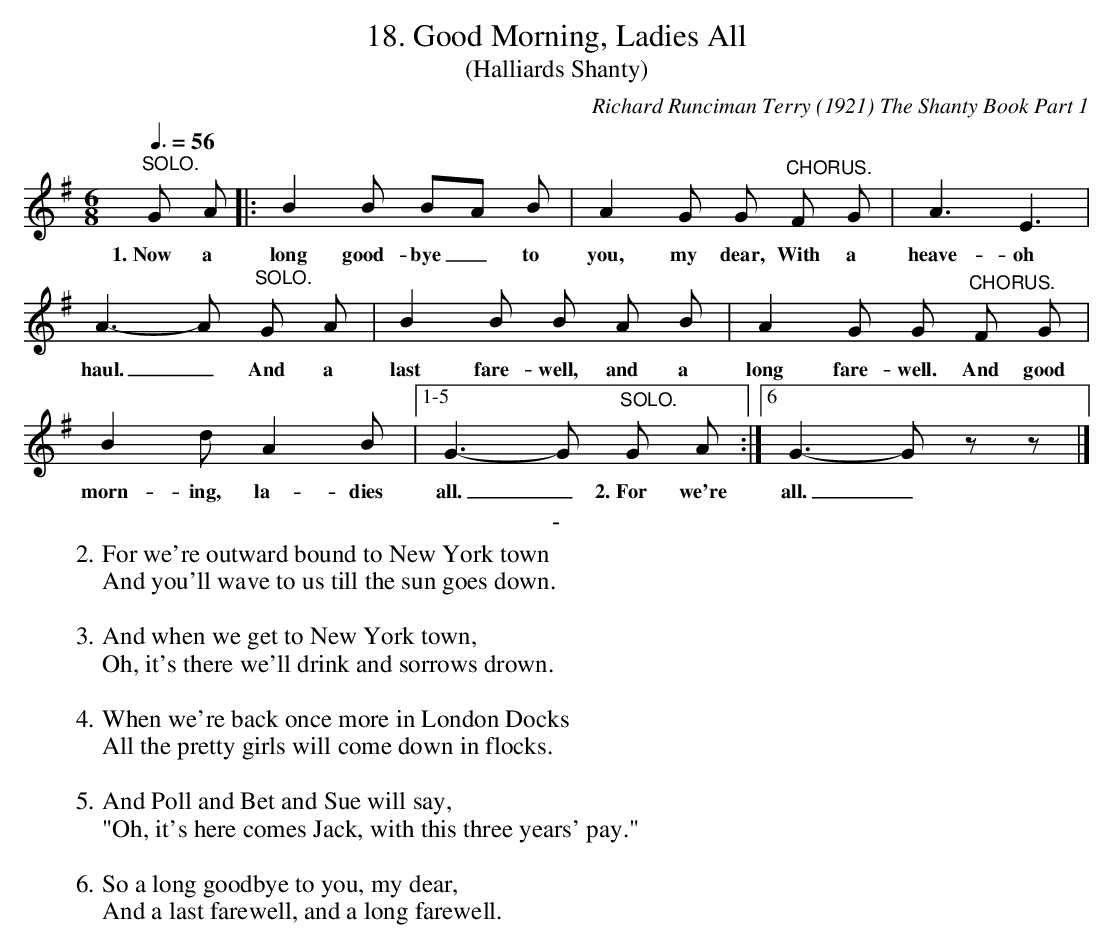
X:1
T:18. Good Morning, Ladies All
T:(Halliards Shanty)
C:Richard Runciman Terry (1921) The Shanty Book Part 1
L:1/8
Q:3/8=56
M:6/8
K:G
"^SOLO." G A |: B2 B BA B | A2 G G "^CHORUS." F G | A3 E3 |$
w: 1.~Now a | long good- bye_ to | you, my dear, With a | heave- oh |
A3-A "^SOLO." G A | B2 B B A B | A2 G G "^CHORUS."F G |$
w: haul._ And a | last fare- well, and a| long fare- well. And good|
B2 d A2 B |1-5 G3-G "^SOLO." G A :|6G3-G z z|]
w: morn- ing, la- dies | all._ 2.~For we're | all._|
T: -
W: 2. For we're outward bound to New York town
W: And you'll wave to us till the sun goes down.
W:
W: 3. And when we get to New York town,
W: Oh, it's there we'll drink and sorrows drown.
W:
W: 4. When we're back once more in London Docks
W: All the pretty girls will come down in flocks.
W:
W: 5. And Poll and Bet and Sue will say,
W: "Oh, it's here comes Jack, with this three years' pay."
W:
W: 6. So a long goodbye to you, my dear,
W: And a last farewell, and a long farewell.
